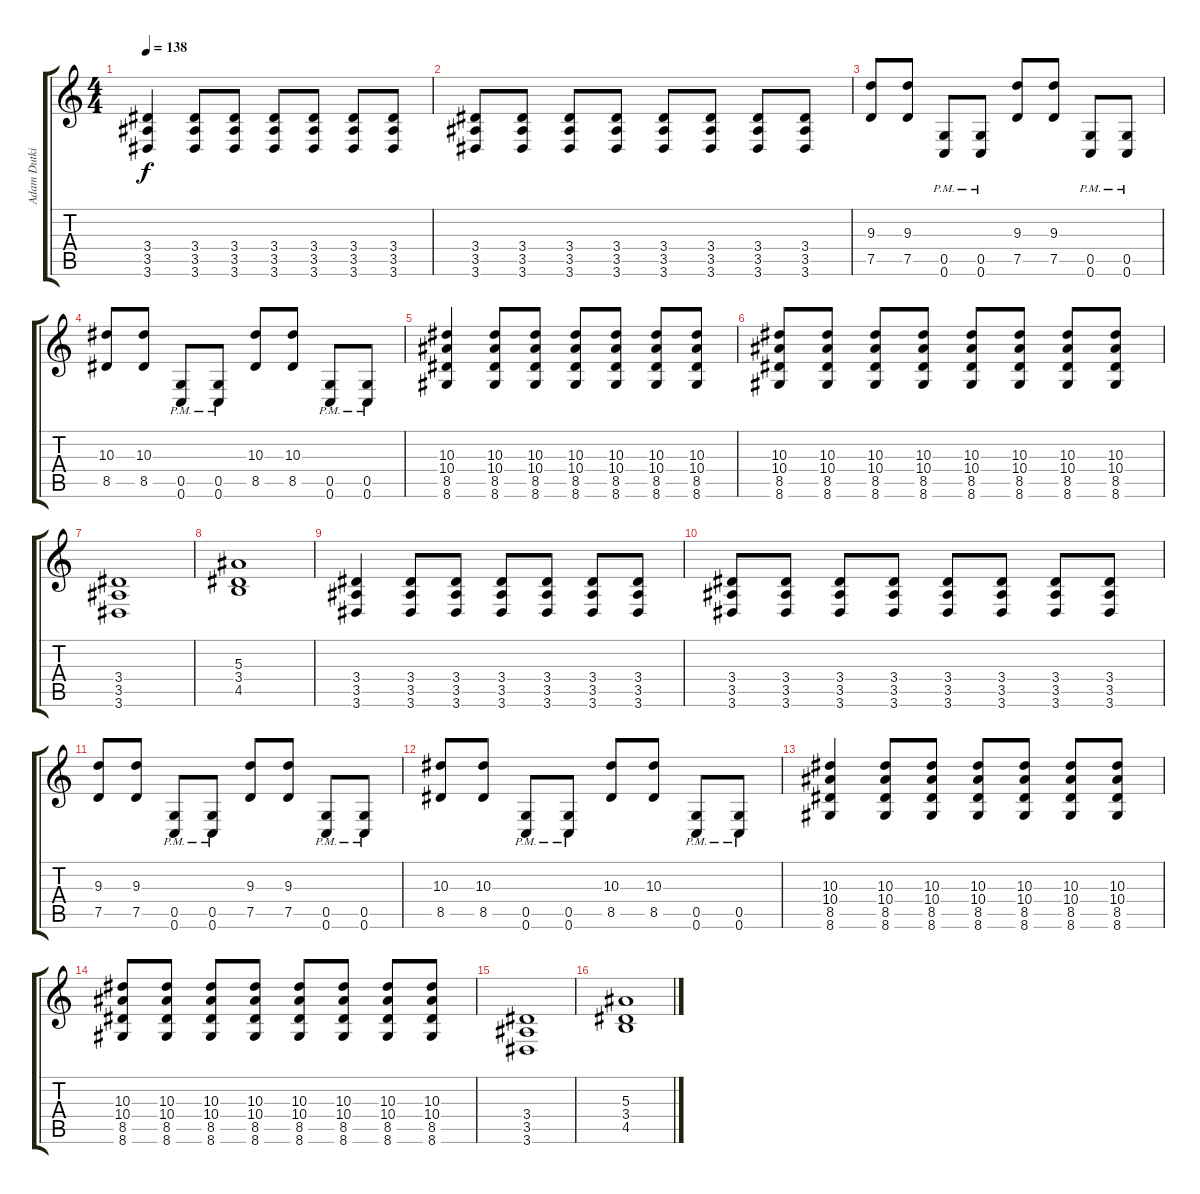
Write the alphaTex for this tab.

\track ("Adam Dutkiewicz" "Adam Dutki") {instrument distortionguitar}
\staff {score tabs}
\tuning (D4 A3 F3 C3 G2 C2) {hide}
\ts (4 4)
\tempo 138
\clef g2
\ks c
(3.4 3.5 3.6).4{dy f} (3.4 3.5 3.6).8 (3.4 3.5 3.6).8 (3.4 3.5 3.6).8 (3.4 3.5 3.6).8 (3.4 3.5 3.6).8 (3.4 3.5 3.6).8 |
(3.4 3.5 3.6).8 (3.4 3.5 3.6).8 (3.4 3.5 3.6).8 (3.4 3.5 3.6).8 (3.4 3.5 3.6).8 (3.4 3.5 3.6).8 (3.4 3.5 3.6).8 (3.4 3.5 3.6).8 |
(9.3 7.5).8 (9.3 7.5).8 (0.5{pm} 0.6{pm}).8 (0.5{pm} 0.6{pm}).8 (9.3 7.5).8 (9.3 7.5).8 (0.5{pm} 0.6{pm}).8 (0.5{pm} 0.6{pm}).8 |
(10.3 8.5).8 (10.3 8.5).8 (0.5{pm} 0.6{pm}).8 (0.5{pm} 0.6{pm}).8 (10.3 8.5).8 (10.3 8.5).8 (0.5{pm} 0.6{pm}).8 (0.5{pm} 0.6{pm}).8 |
(10.3 10.4 8.5 8.6).4 (10.3 10.4 8.5 8.6).8 (10.3 10.4 8.5 8.6).8 (10.3 10.4 8.5 8.6).8 (10.3 10.4 8.5 8.6).8 (10.3 10.4 8.5 8.6).8 (10.3 10.4 8.5 8.6).8 |
(10.3 10.4 8.5 8.6).8 (10.3 10.4 8.5 8.6).8 (10.3 10.4 8.5 8.6).8 (10.3 10.4 8.5 8.6).8 (10.3 10.4 8.5 8.6).8 (10.3 10.4 8.5 8.6).8 (10.3 10.4 8.5 8.6).8 (10.3 10.4 8.5 8.6).8 |
(3.4 3.5 3.6).1 |
(5.3 3.4 4.5).1 |
(3.4 3.5 3.6).4 (3.4 3.5 3.6).8 (3.4 3.5 3.6).8 (3.4 3.5 3.6).8 (3.4 3.5 3.6).8 (3.4 3.5 3.6).8 (3.4 3.5 3.6).8 |
(3.4 3.5 3.6).8 (3.4 3.5 3.6).8 (3.4 3.5 3.6).8 (3.4 3.5 3.6).8 (3.4 3.5 3.6).8 (3.4 3.5 3.6).8 (3.4 3.5 3.6).8 (3.4 3.5 3.6).8 |
(9.3 7.5).8 (9.3 7.5).8 (0.5{pm} 0.6{pm}).8 (0.5{pm} 0.6{pm}).8 (9.3 7.5).8 (9.3 7.5).8 (0.5{pm} 0.6{pm}).8 (0.5{pm} 0.6{pm}).8 |
(10.3 8.5).8 (10.3 8.5).8 (0.5{pm} 0.6{pm}).8 (0.5{pm} 0.6{pm}).8 (10.3 8.5).8 (10.3 8.5).8 (0.5{pm} 0.6{pm}).8 (0.5{pm} 0.6{pm}).8 |
(10.3 10.4 8.5 8.6).4 (10.3 10.4 8.5 8.6).8 (10.3 10.4 8.5 8.6).8 (10.3 10.4 8.5 8.6).8 (10.3 10.4 8.5 8.6).8 (10.3 10.4 8.5 8.6).8 (10.3 10.4 8.5 8.6).8 |
(10.3 10.4 8.5 8.6).8 (10.3 10.4 8.5 8.6).8 (10.3 10.4 8.5 8.6).8 (10.3 10.4 8.5 8.6).8 (10.3 10.4 8.5 8.6).8 (10.3 10.4 8.5 8.6).8 (10.3 10.4 8.5 8.6).8 (10.3 10.4 8.5 8.6).8 |
(3.4 3.5 3.6).1 |
(5.3 3.4 4.5).1
